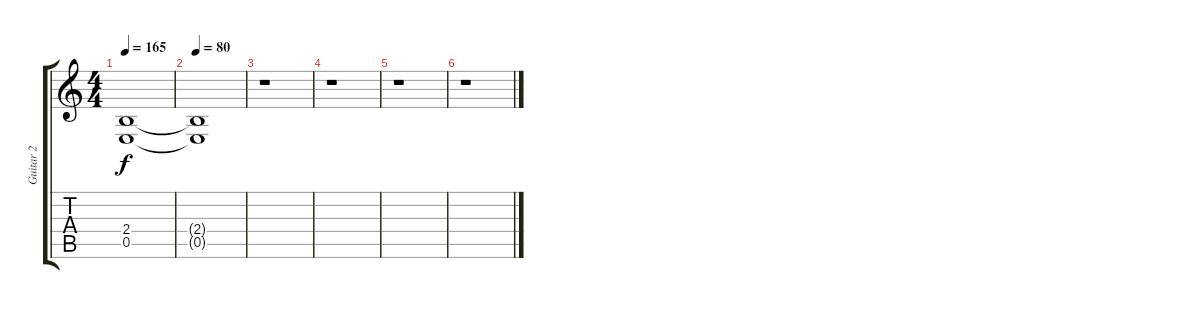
\track ("Guitar 2" "Guitar 2") {instrument overdrivenguitar}
\staff {score tabs}
\tuning (B3 G3 D3 A2 E2 B1) {hide}
\ts (4 4)
\tempo 165
\clef g2
\ks c
(2.4{t} 0.5{t}).1{dy f} |
\tempo 80
(2.4{t} 0.5{t}).1 |
r.1 |
r.1 |
r.1 |
r.1
